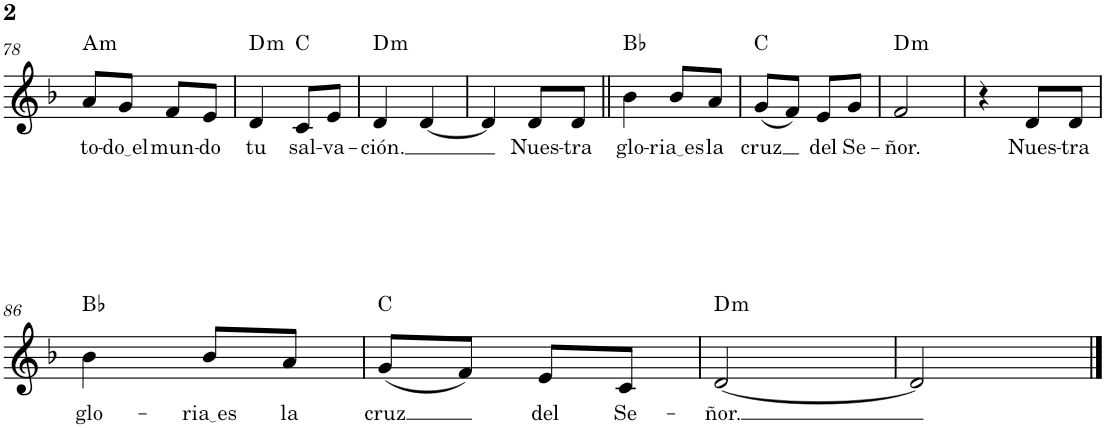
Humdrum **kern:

**kern	**text	**harte
*part1	*part1	*part1
*staff1	*staff1	*
*I"Soprano	*	*
*I'S.	*	*
!!LO:PB:g=z
*clefG2	*	*
*k[b-]	*	*
*M2/4	*	*
=78	=78	=78
!	!LO:LY:b	!LO:H:kt=m
8a/L	to-	A:min
!	!LO:LY:b	!
8g/J	do el	.
!	!LO:LY:b	!
8f/L	mun-	.
!	!LO:LY:b	!
8e/J	-do	.
=79	=79	=79
!	!LO:LY:b	!LO:H:kt=m
4d/	tu	D:min
!	!LO:LY:b	!
8c/L	sal-	C:maj
!	!LO:LY:b	!
8e/J	-va-	.
=80	=80	=80
!	!LO:LY:b	!LO:H:kt=m
4d/	-ción.	D:min
[4d/	.	.
=81	=81	=81
4d/]	.	.
!	!LO:LY:b	!
8d/L	Nues-	.
!	!LO:LY:b	!
8d/J	-tra	.
=82||	=82||	=82||
!	!LO:LY:b	!
4b-\	glo-	Bb:maj
!	!LO:LY:b	!
8b-/L	ria es	.
!	!LO:LY:b	!
8a/J	la	.
=83	=83	=83
!	!LO:LY:b	!
(8g/L	cruz	C:maj
8f/J)	.	.
!	!LO:LY:b	!
8e/L	del	.
!	!LO:LY:b	!
8g/J	Se-	.
=84	=84	=84
!	!LO:LY:b	!LO:H:kt=m
2f/	-ñor.	D:min
=85	=85	=85
4r	.	.
!	!LO:LY:b	!
8d/L	Nues-	.
!	!LO:LY:b	!
8d/J	-tra	.
!!LO:LB:g=z
=86	=86	=86
!	!LO:LY:b	!
4b-\	glo-	Bb:maj
!	!LO:LY:b	!
8b-/L	ria es	.
!	!LO:LY:b	!
8a/J	la	.
=87	=87	=87
!	!LO:LY:b	!
(8g/L	cruz	C:maj
8f/J)	.	.
!	!LO:LY:b	!
8e/L	del	.
!	!LO:LY:b	!
8c/J	Se-	.
=88	=88	=88
!	!LO:LY:b	!LO:H:kt=m
[2d/	-ñor.	D:min
=89	=89	=89
2d/]	.	.
==	==	==
*-	*-	*-
